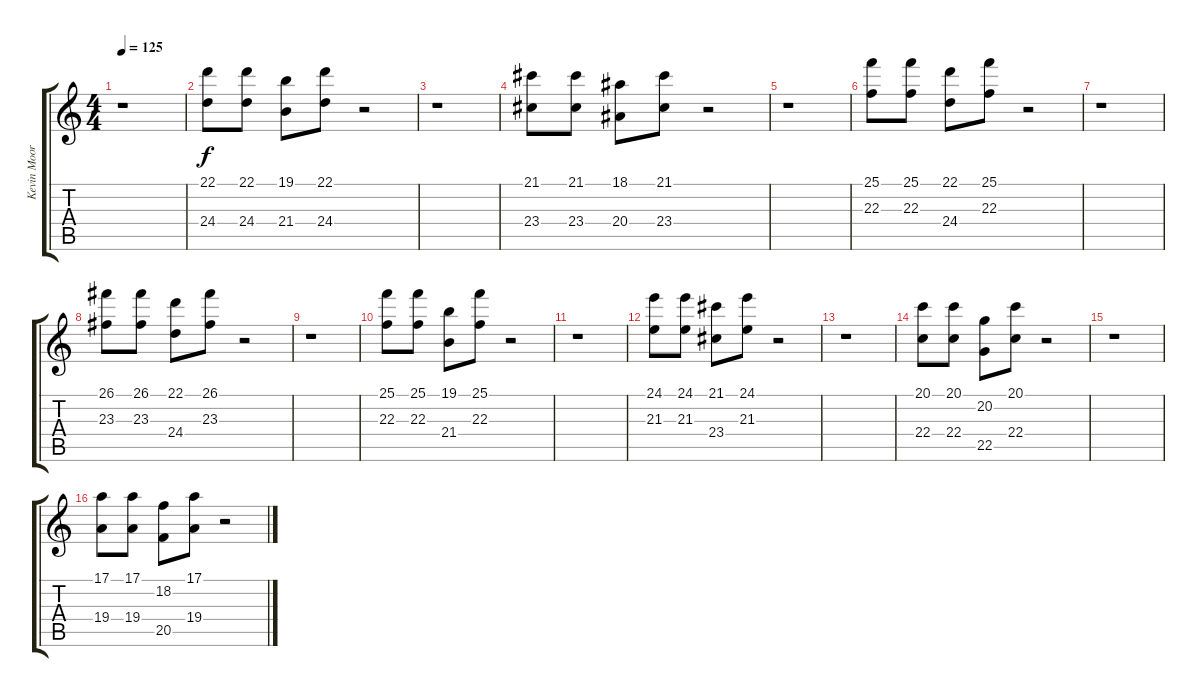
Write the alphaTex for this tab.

\track ("Kevin Moore" "Kevin Moor") {instrument fx7echoes}
\staff {score tabs}
\tuning (E4 B3 G3 D3 A2 E2) {hide}
\ts (4 4)
\tempo 125
\clef g2
\ks c
r.1{dy f} |
(22.1 24.4).8 (22.1 24.4).8 (19.1 21.4).8 (22.1 24.4).8 r.2 |
r.1 |
(21.1 23.4).8 (21.1 23.4).8 (18.1 20.4).8 (21.1 23.4).8 r.2 |
r.1 |
(25.1 22.3).8 (25.1 22.3).8 (22.1 24.4).8 (25.1 22.3).8 r.2 |
r.1 |
(26.1 23.3).8 (26.1 23.3).8 (22.1 24.4).8 (26.1 23.3).8 r.2 |
r.1 |
(25.1 22.3).8 (25.1 22.3).8 (19.1 21.4).8 (25.1 22.3).8 r.2 |
r.1 |
(24.1 21.3).8 (24.1 21.3).8 (21.1 23.4).8 (24.1 21.3).8 r.2 |
r.1 |
(20.1 22.4).8 (20.1 22.4).8 (20.2 22.5).8 (20.1 22.4).8 r.2 |
r.1 |
(17.1 19.4).8 (17.1 19.4).8 (18.2 20.5).8 (17.1 19.4).8 r.2
